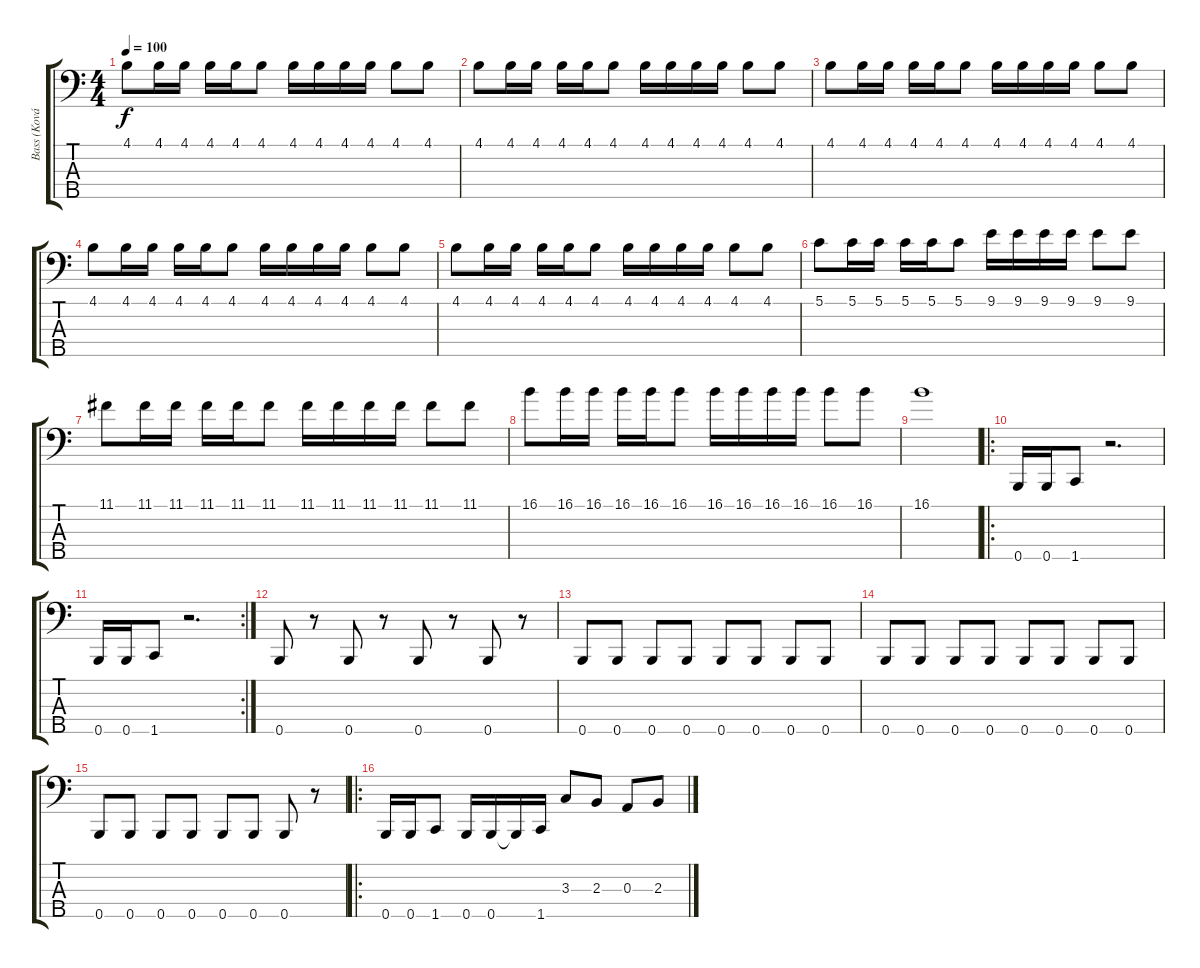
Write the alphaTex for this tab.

\track ("Bass (Kovács Zoltán)" "Bass (Ková") {instrument electricbassfinger}
\staff {score tabs}
\tuning (G2 D2 A1 E1 B0) {hide}
\ts (4 4)
\tempo 100
\clef f4
\ks c
4.1.8{dy f} 4.1.16 4.1.16 4.1.16 4.1.16 4.1.8 4.1.16 4.1.16 4.1.16 4.1.16 4.1.8 4.1.8 |
4.1.8 4.1.16 4.1.16 4.1.16 4.1.16 4.1.8 4.1.16 4.1.16 4.1.16 4.1.16 4.1.8 4.1.8 |
4.1.8 4.1.16 4.1.16 4.1.16 4.1.16 4.1.8 4.1.16 4.1.16 4.1.16 4.1.16 4.1.8 4.1.8 |
4.1.8 4.1.16 4.1.16 4.1.16 4.1.16 4.1.8 4.1.16 4.1.16 4.1.16 4.1.16 4.1.8 4.1.8 |
4.1.8 4.1.16 4.1.16 4.1.16 4.1.16 4.1.8 4.1.16 4.1.16 4.1.16 4.1.16 4.1.8 4.1.8 |
5.1.8 5.1.16 5.1.16 5.1.16 5.1.16 5.1.8 9.1.16 9.1.16 9.1.16 9.1.16 9.1.8 9.1.8 |
11.1.8 11.1.16 11.1.16 11.1.16 11.1.16 11.1.8 11.1.16 11.1.16 11.1.16 11.1.16 11.1.8 11.1.8 |
16.1.8 16.1.16 16.1.16 16.1.16 16.1.16 16.1.8 16.1.16 16.1.16 16.1.16 16.1.16 16.1.8 16.1.8 |
16.1.1 |
\ro
0.5.16 0.5.16 1.5.8 r.2{d} |
\rc 2
0.5.16 0.5.16 1.5.8 r.2{d} |
0.5.8 r.8 0.5.8 r.8 0.5.8 r.8 0.5.8 r.8 |
0.5.8 0.5.8 0.5.8 0.5.8 0.5.8 0.5.8 0.5.8 0.5.8 |
0.5.8 0.5.8 0.5.8 0.5.8 0.5.8 0.5.8 0.5.8 0.5.8 |
0.5.8 0.5.8 0.5.8 0.5.8 0.5.8 0.5.8 0.5.8 r.8 |
\ro
0.5.16 0.5.16 1.5.8 0.5.16 0.5.16 0.5{t}.16 1.5.16 3.3.8 2.3.8 0.3.8 2.3.8
